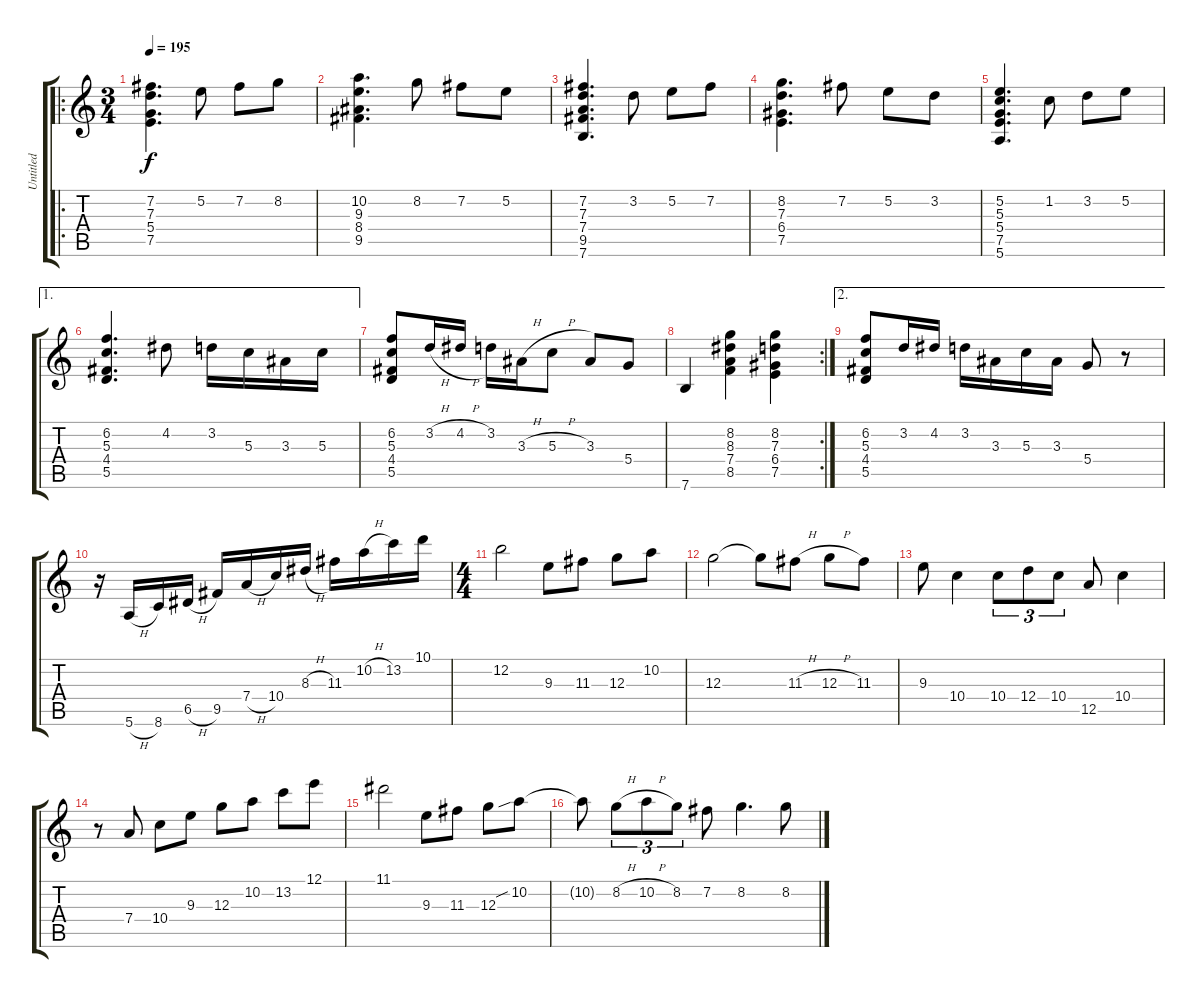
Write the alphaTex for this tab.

\track ("Untitled" "Untitled") {instrument acousticguitarnylon}
\staff {score tabs}
\tuning (E4 B3 G3 D3 A2 E2) {hide}
\ro
\ts (3 4)
\tempo 195
\clef g2
\ks c
(7.2 7.3 5.4 7.5).4{d dy f instrument acousticguitarnylon} 5.2.8 7.2.8 8.2.8 |
(10.2 9.3 8.4 9.5).4{d} 8.2.8 7.2.8 5.2.8 |
(7.2 7.3 7.4 9.5 7.6).4{d} 3.2.8 5.2.8 7.2.8 |
(8.2 7.3 6.4 7.5).4{d} 7.2.8 5.2.8 3.2.8 |
(5.2 5.3 5.4 7.5 5.6).4{d} 1.2.8 3.2.8 5.2.8 |
\ae 1
(6.2 5.3 4.4 5.5).4{d} 4.2.8 3.2.16 5.3.16 3.3.16 5.3.16 |
(6.2 5.3 4.4 5.5).8 3.2{h}.16 4.2{h}.16 3.2.16 3.3{h}.16 5.3{h}.8 3.3.8 5.4.8 |
\rc 2
7.6.4 (8.2 8.3 7.4 8.5).4 (8.2 7.3 6.4 7.5).4 |
\ae 2
(6.2 5.3 4.4 5.5).8 3.2.16 4.2.16 3.2.16 3.3.16 5.3.16 3.3.16 5.4.8 r.8 |
r.16 5.6{h}.16 8.6.16 6.5{h}.16 9.5.16 7.4{h}.16 10.4.16 8.3{h}.16 11.3.16 10.2{h}.16 13.2.16 10.1.16 |
\ts (4 4)
12.2.2 9.3.8 11.3.8 12.3.8 10.2.8 |
12.3.2 12.3{t}.8 11.3{h}.8 12.3{h}.8 11.3.8 |
9.3.8 10.4.4 10.4.8{tu (3 2)} 12.4.8{tu (3 2)} 10.4.8{tu (3 2)} 12.5.8 10.4.4 |
r.8 7.4.8 10.4.8 9.3.8 12.3.8 10.2.8 13.2.8 12.1.8 |
11.1.2 9.3.8 11.3.8 12.3.8 10.2{sib}.8 |
10.2{t}.8 8.2{h}.8{tu (3 2)} 10.2{h}.8{tu (3 2)} 8.2.8{tu (3 2)} 7.2.8 8.2.4{d} 8.2{ss}.8
